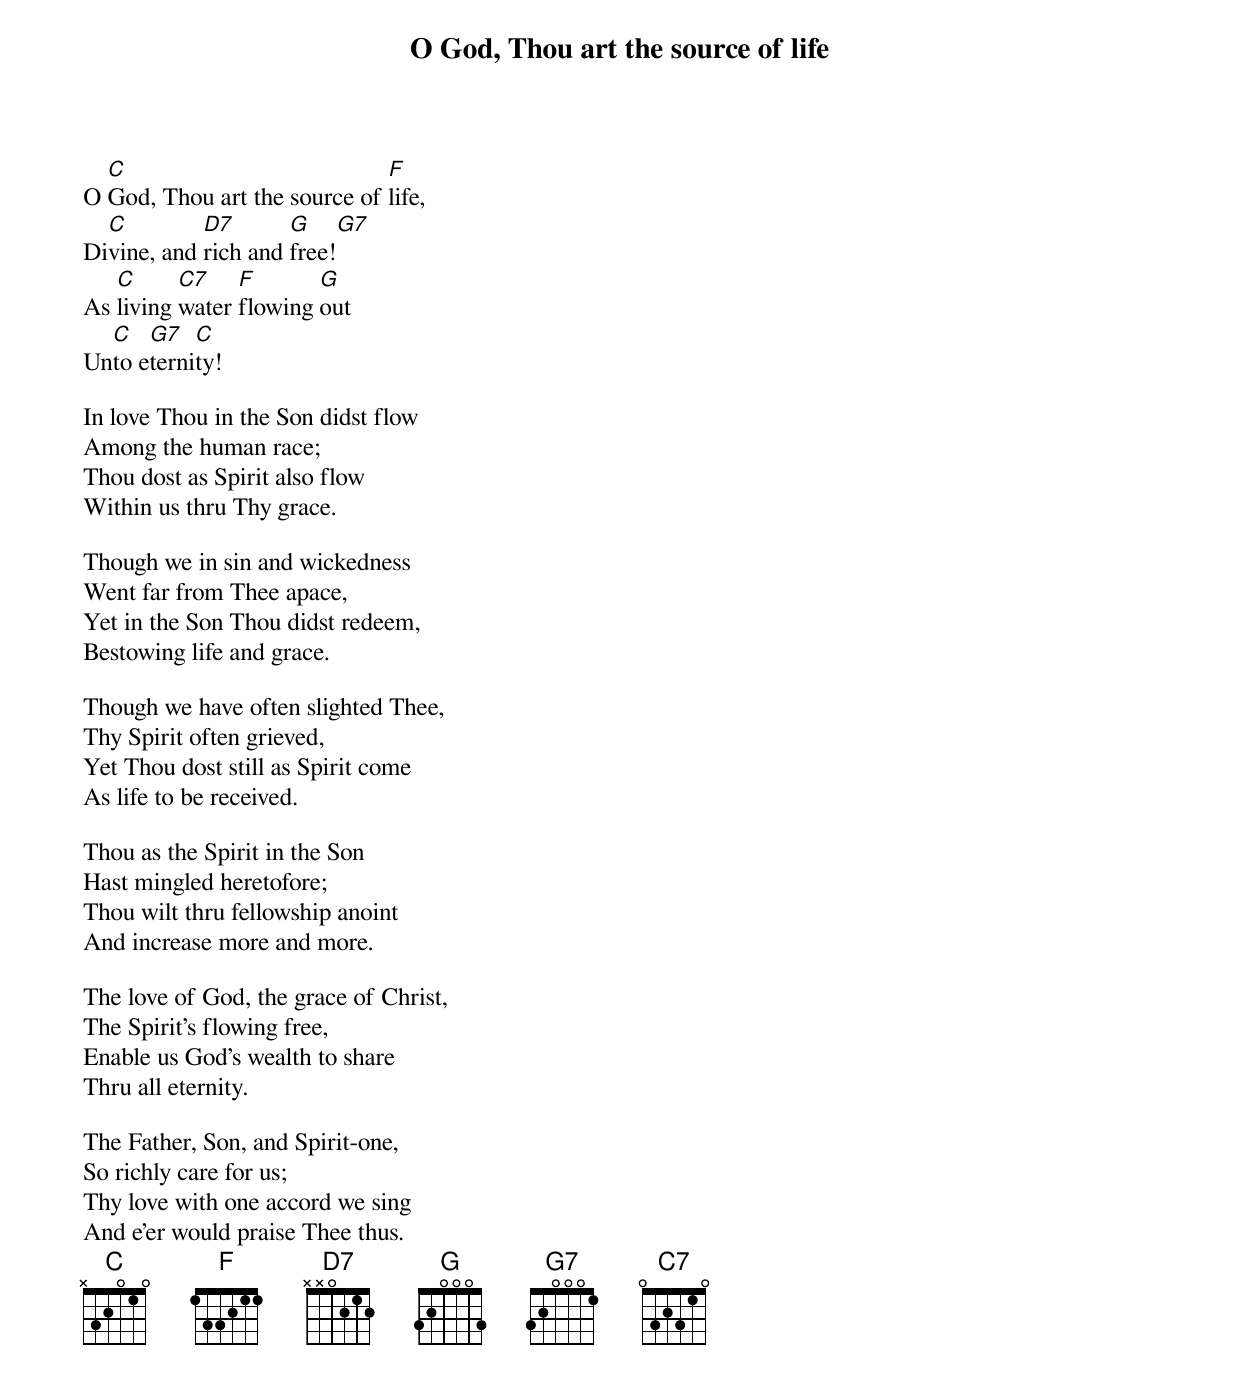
{title: O God, Thou art the source of life}
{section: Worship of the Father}
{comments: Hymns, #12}

O [C]God, Thou art the source of [F]life,
Di[C]vine, and [D7]rich and [G]free![G7]
As [C]living [C7]water [F]flowing [G]out
Un[C]to e[G7]terni[C]ty!

In love Thou in the Son didst flow
Among the human race;
Thou dost as Spirit also flow
Within us thru Thy grace.

Though we in sin and wickedness
Went far from Thee apace,
Yet in the Son Thou didst redeem,
Bestowing life and grace.

Though we have often slighted Thee,
Thy Spirit often grieved,
Yet Thou dost still as Spirit come
As life to be received.

Thou as the Spirit in the Son
Hast mingled heretofore;
Thou wilt thru fellowship anoint
And increase more and more.

The love of God, the grace of Christ,
The Spirit’s flowing free,
Enable us God’s wealth to share
Thru all eternity.

The Father, Son, and Spirit-one,
So richly care for us;
Thy love with one accord we sing
And e’er would praise Thee thus.
